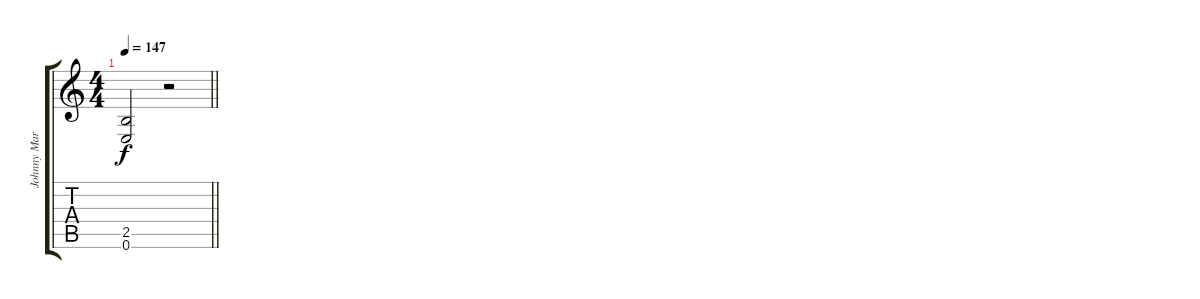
\track ("Johnny Marr (Rhythm)" "Johnny Mar") {instrument overdrivenguitar}
\staff {score tabs}
\tuning (E4 B3 G3 D3 A2 E2) {hide}
\ts (4 4)
\tempo 147
\clef g2
\barLineRight lightlight
\ks c
(2.5{t} 0.6{t}).2{dy f} r.2
